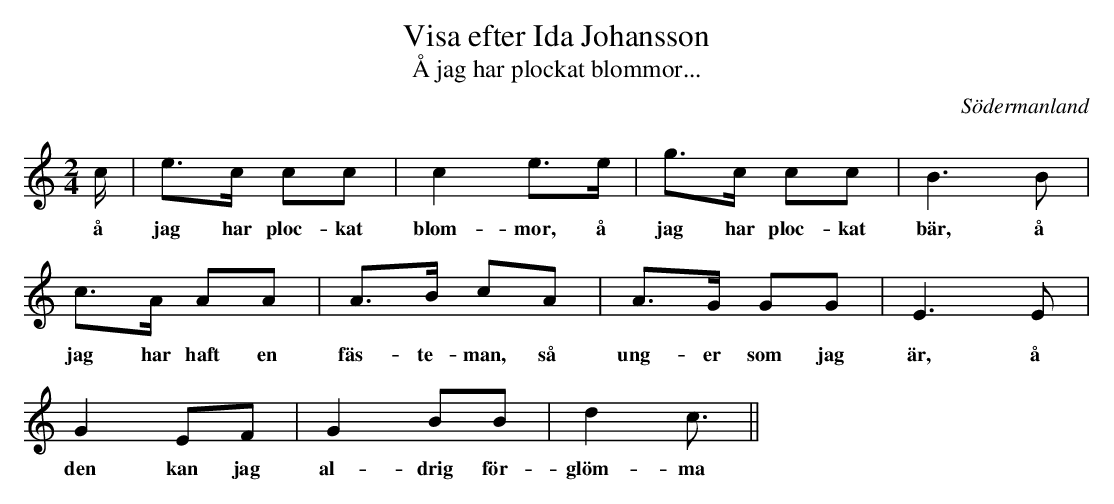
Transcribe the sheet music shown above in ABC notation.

X:1
T: Visa efter Ida Johansson
T: Å jag har plockat blommor...
s: efter Ida Johansson
O: Södermanland
M: 2/4
L: 1/16
K: C
c | e2>c2 c2c2 | c4 e2>e2 | g2>c2 c2c2 | B4>B4 |
w: å jag har ploc- kat blom-mor, å jag har ploc-kat bär, å
c2>A2 A2A2 | A2>B2 c2A2 | A2>G2 G2G2 | E4>E4 |
w: jag har haft en fäs-te-man, så ung-er som jag är, å
G4 E2F2 | G4 B2B2 | d4 c3 ||
w: den kan jag al-drig för-glöm-ma
